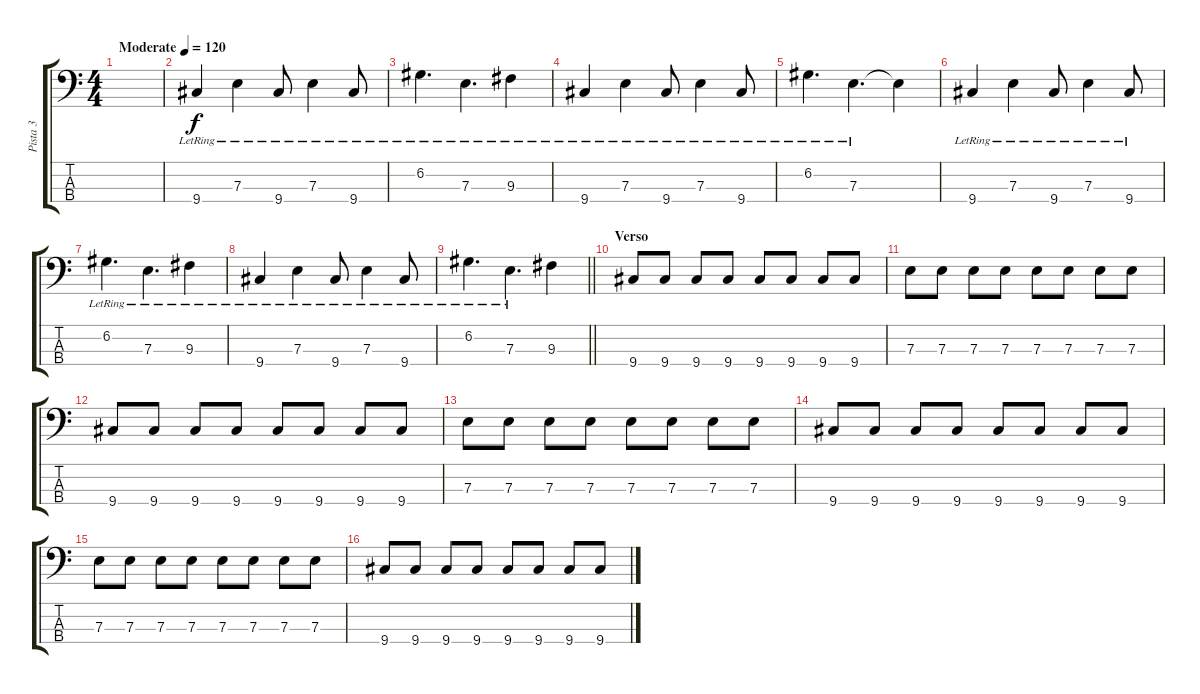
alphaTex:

\track ("Pista 3" "Pista 3") {instrument electricbassfinger}
\staff {score tabs}
\tuning (G2 D2 A1 E1) {hide}
\ts (4 4)
\tempo (120 "Moderate")
\clef f4
\ks c
|
9.4{lr}.4 7.3{lr}.4 9.4{lr}.8 7.3{lr}.4 9.4{lr}.8 |
6.2{lr}.4{d} 7.3{lr}.4{d} 9.3{lr}.4 |
9.4{lr}.4 7.3{lr}.4 9.4{lr}.8 7.3{lr}.4 9.4{lr}.8 |
6.2{lr}.4{d} 7.3{lr}.4{d} 7.3{t}.4 |
9.4{lr}.4 7.3{lr}.4 9.4{lr}.8 7.3{lr}.4 9.4{lr}.8 |
6.2{lr}.4{d} 7.3{lr}.4{d} 9.3{lr}.4 |
9.4{lr}.4 7.3{lr}.4 9.4{lr}.8 7.3{lr}.4 9.4{lr}.8 |
\barLineRight lightlight
6.2{lr}.4{d} 7.3{lr}.4{d} 9.3.4 |
\section ("" "Verso")
9.4.8 9.4.8 9.4.8 9.4.8 9.4.8 9.4.8 9.4.8 9.4.8 |
7.3.8 7.3.8 7.3.8 7.3.8 7.3.8 7.3.8 7.3.8 7.3.8 |
9.4.8 9.4.8 9.4.8 9.4.8 9.4.8 9.4.8 9.4.8 9.4.8 |
7.3.8 7.3.8 7.3.8 7.3.8 7.3.8 7.3.8 7.3.8 7.3.8 |
9.4.8 9.4.8 9.4.8 9.4.8 9.4.8 9.4.8 9.4.8 9.4.8 |
7.3.8 7.3.8 7.3.8 7.3.8 7.3.8 7.3.8 7.3.8 7.3.8 |
9.4.8 9.4.8 9.4.8 9.4.8 9.4.8 9.4.8 9.4.8 9.4.8
